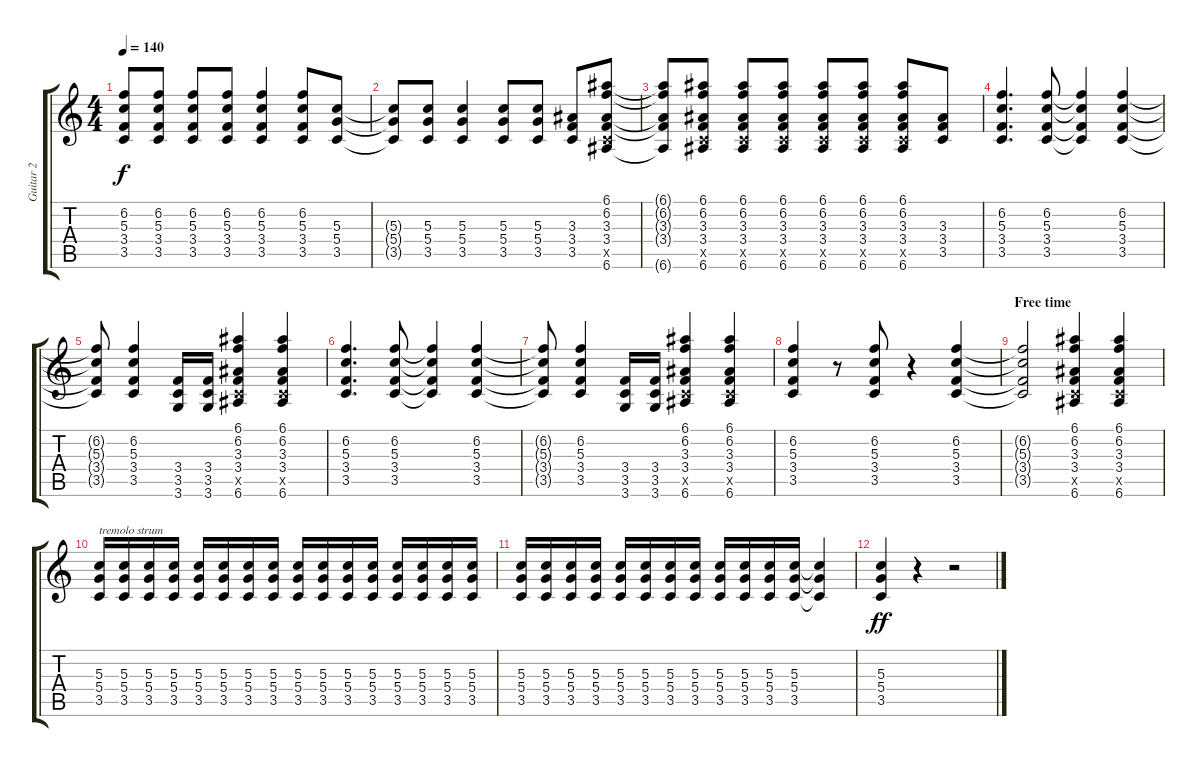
\track ("Guitar 2" "Guitar 2") {instrument distortionguitar}
\staff {score tabs}
\tuning (E4 B3 G3 D3 A2 E2) {hide}
\ts (4 4)
\tempo 140
\clef g2
\ks c
(6.2{t} 5.3{t} 3.4{t} 3.5{t}).8{dy f} (6.2 5.3 3.4 3.5).8 (6.2 5.3 3.4 3.5).8 (6.2 5.3 3.4 3.5).8 (6.2 5.3 3.4 3.5).4 (6.2 5.3 3.4 3.5).8 (5.3 5.4 3.5).8 |
(5.3{t} 5.4{t} 3.5{t}).8 (5.3 5.4 3.5).8 (5.3 5.4 3.5).4 (5.3 5.4 3.5).8 (5.3 5.4 3.5).8 (3.3 3.4 3.5).8 (6.1 6.2 3.3 3.4 3.5{x} 6.6).8 |
(6.1{t} 6.2{t} 3.3{t} 3.4{t} 6.6{t}).8 (6.1 6.2 3.3 3.4 3.5{x} 6.6).8 (6.1 6.2 3.3 3.4 3.5{x} 6.6).8 (6.1 6.2 3.3 3.4 3.5{x} 6.6).8 (6.1 6.2 3.3 3.4 3.5{x} 6.6).8 (6.1 6.2 3.3 3.4 3.5{x} 6.6).8 (6.1 6.2 3.3 3.4 3.5{x} 6.6).8 (3.3 3.4 3.5).8 |
(6.2 5.3 3.4 3.5).4{d} (6.2 5.3 3.4 3.5).8 (6.2{t} 5.3{t} 3.4{t} 3.5{t}).4 (6.2 5.3 3.4 3.5).4 |
(6.2{t} 5.3{t} 3.4{t} 3.5{t}).8 (6.2 5.3 3.4 3.5).4 (3.4 3.5 3.6).16 (3.4 3.5 3.6).16 (6.1 6.2 3.3 3.4 3.5{x} 6.6).4 (6.1 6.2 3.3 3.4 3.5{x} 6.6).4 |
(6.2 5.3 3.4 3.5).4{d} (6.2 5.3 3.4 3.5).8 (6.2{t} 5.3{t} 3.4{t} 3.5{t}).4 (6.2 5.3 3.4 3.5).4 |
(6.2{t} 5.3{t} 3.4{t} 3.5{t}).8 (6.2 5.3 3.4 3.5).4 (3.4 3.5 3.6).16 (3.4 3.5 3.6).16 (6.1 6.2 3.3 3.4 3.5{x} 6.6).4 (6.1 6.2 3.3 3.4 3.5{x} 6.6).4 |
(6.2 5.3 3.4 3.5).4 r.8 (6.2 5.3 3.4 3.5).8 r.4 (6.2 5.3 3.4 3.5).4 |
\section ("" "Free time")
(6.2{t} 5.3{t} 3.4{t} 3.5{t}).2 (6.1 6.2 3.3 3.4 3.5{x} 6.6).4 (6.1 6.2 3.3 3.4 3.5{x} 6.6).4 |
(5.3 5.4 3.5).16{txt "tremolo strum"} (5.3 5.4 3.5).16 (5.3 5.4 3.5).16 (5.3 5.4 3.5).16 (5.3 5.4 3.5).16 (5.3 5.4 3.5).16 (5.3 5.4 3.5).16 (5.3 5.4 3.5).16 (5.3 5.4 3.5).16 (5.3 5.4 3.5).16 (5.3 5.4 3.5).16 (5.3 5.4 3.5).16 (5.3 5.4 3.5).16 (5.3 5.4 3.5).16 (5.3 5.4 3.5).16 (5.3 5.4 3.5).16 |
(5.3 5.4 3.5).16 (5.3 5.4 3.5).16 (5.3 5.4 3.5).16 (5.3 5.4 3.5).16 (5.3 5.4 3.5).16 (5.3 5.4 3.5).16 (5.3 5.4 3.5).16 (5.3 5.4 3.5).16 (5.3 5.4 3.5).16 (5.3 5.4 3.5).16 (5.3 5.4 3.5).16 (5.3 5.4 3.5).16 (5.3{t} 5.4{t} 3.5{t}).4 |
(5.3 5.4 3.5).4{dy ff} r.4 r.2
